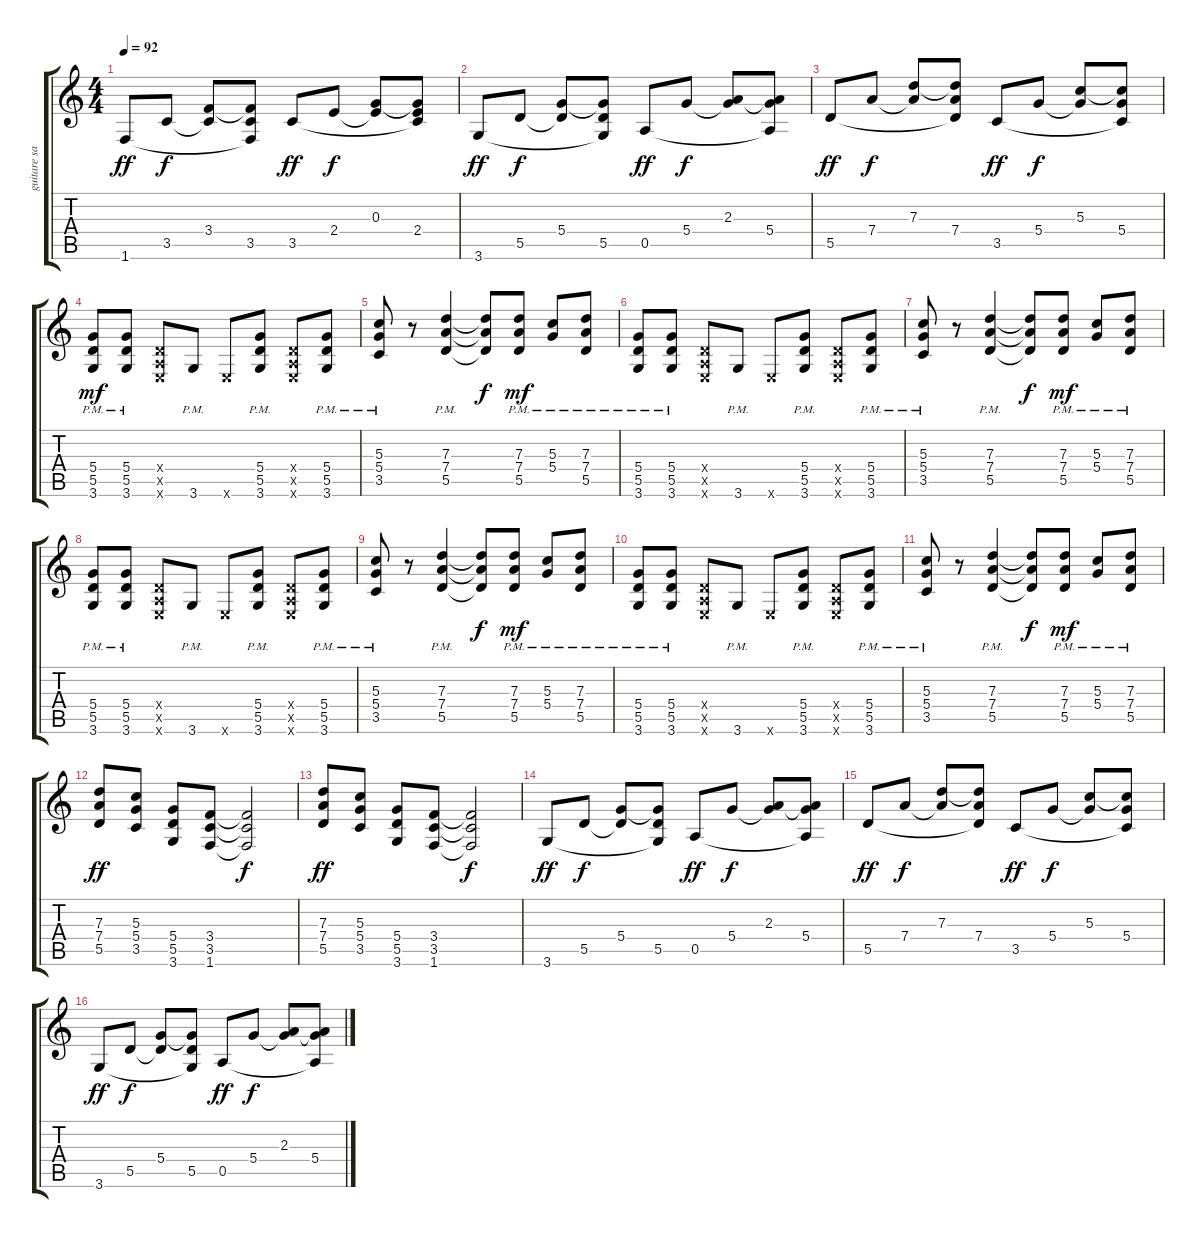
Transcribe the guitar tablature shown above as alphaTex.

\track ("guitare saturée" "guitare sa") {instrument overdrivenguitar}
\staff {score tabs}
\tuning (E4 B3 G3 D3 A2 E2) {hide}
\ts (4 4)
\tempo 92
\clef g2
\ks c
1.6.8{dy ff} 3.5.8{dy f} (3.4 3.5{t}).8 (3.4{t} 3.5 1.6{t}).8 3.5.8{dy ff} 2.4.8{dy f} (0.3 2.4{t}).8 (0.3{t} 2.4 3.5{t}).8 |
3.6.8{dy ff} 5.5.8{dy f} (5.4 5.5{t}).8 (5.4{t} 5.5 3.6{t}).8 0.5.8{dy ff} 5.4.8{dy f} (2.3 5.4{t}).8 (2.3{t} 5.4 0.5{t}).8 |
5.5.8{dy ff} 7.4.8{dy f} (7.3 7.4{t}).8 (7.3{t} 7.4 5.5{t}).8 3.5.8{dy ff} 5.4.8{dy f} (5.3 5.4{t}).8 (5.3{t} 5.4 3.5{t}).8 |
(5.4 5.5 3.6{pm}).8{dy mf} (5.4{pm} 5.5 3.6).8 (0.4{x} 0.5{x} 0.6{x}).8 3.6{pm}.8 0.6{x}.8 (5.4 5.5{pm} 3.6).8 (0.4{x} 0.5{x} 0.6{x}).8 (5.4 5.5 3.6{pm}).8 |
(5.3 5.4 3.5{pm}).8 r.8 (7.3 7.4 5.5{pm}).4 (7.3{t} 7.4{t} 5.5{t}).8{dy f} (7.3 7.4 5.5{pm}).8{dy mf} (5.3 5.4{pm}).8 (7.3 7.4{pm} 5.5).8 |
(5.4 5.5 3.6{pm}).8 (5.4{pm} 5.5 3.6).8 (0.4{x} 0.5{x} 0.6{x}).8 3.6{pm}.8 0.6{x}.8 (5.4 5.5{pm} 3.6).8 (0.4{x} 0.5{x} 0.6{x}).8 (5.4 5.5 3.6{pm}).8 |
(5.3 5.4 3.5{pm}).8 r.8 (7.3 7.4 5.5{pm}).4 (7.3{t} 7.4{t} 5.5{t}).8{dy f} (7.3 7.4 5.5{pm}).8{dy mf} (5.3 5.4{pm}).8 (7.3 7.4{pm} 5.5).8 |
(5.4 5.5 3.6{pm}).8 (5.4{pm} 5.5 3.6).8 (0.4{x} 0.5{x} 0.6{x}).8 3.6{pm}.8 0.6{x}.8 (5.4 5.5{pm} 3.6).8 (0.4{x} 0.5{x} 0.6{x}).8 (5.4 5.5 3.6{pm}).8 |
(5.3 5.4 3.5{pm}).8 r.8 (7.3 7.4 5.5{pm}).4 (7.3{t} 7.4{t} 5.5{t}).8{dy f} (7.3 7.4 5.5{pm}).8{dy mf} (5.3 5.4{pm}).8 (7.3 7.4{pm} 5.5).8 |
(5.4 5.5 3.6{pm}).8 (5.4{pm} 5.5 3.6).8 (0.4{x} 0.5{x} 0.6{x}).8 3.6{pm}.8 0.6{x}.8 (5.4 5.5{pm} 3.6).8 (0.4{x} 0.5{x} 0.6{x}).8 (5.4 5.5 3.6{pm}).8 |
(5.3 5.4 3.5{pm}).8 r.8 (7.3 7.4 5.5{pm}).4 (7.3{t} 7.4{t} 5.5{t}).8{dy f} (7.3 7.4 5.5{pm}).8{dy mf} (5.3 5.4{pm}).8 (7.3 7.4{pm} 5.5).8 |
(7.3 7.4 5.5).8{dy ff} (5.3 5.4 3.5).8 (5.4 5.5 3.6).8 (3.4 3.5 1.6).8 (3.4{t} 3.5{t} 1.6{t}).2{dy f} |
(7.3 7.4 5.5).8{dy ff} (5.3 5.4 3.5).8 (5.4 5.5 3.6).8 (3.4 3.5 1.6).8 (3.4{t} 3.5{t} 1.6{t}).2{dy f} |
3.6.8{dy ff} 5.5.8{dy f} (5.4 5.5{t}).8 (5.4{t} 5.5 3.6{t}).8 0.5.8{dy ff} 5.4.8{dy f} (2.3 5.4{t}).8 (2.3{t} 5.4 0.5{t}).8 |
5.5.8{dy ff} 7.4.8{dy f} (7.3 7.4{t}).8 (7.3{t} 7.4 5.5{t}).8 3.5.8{dy ff} 5.4.8{dy f} (5.3 5.4{t}).8 (5.3{t} 5.4 3.5{t}).8 |
3.6.8{dy ff} 5.5.8{dy f} (5.4 5.5{t}).8 (5.4{t} 5.5 3.6{t}).8 0.5.8{dy ff} 5.4.8{dy f} (2.3 5.4{t}).8 (2.3{t} 5.4 0.5{t}).8
